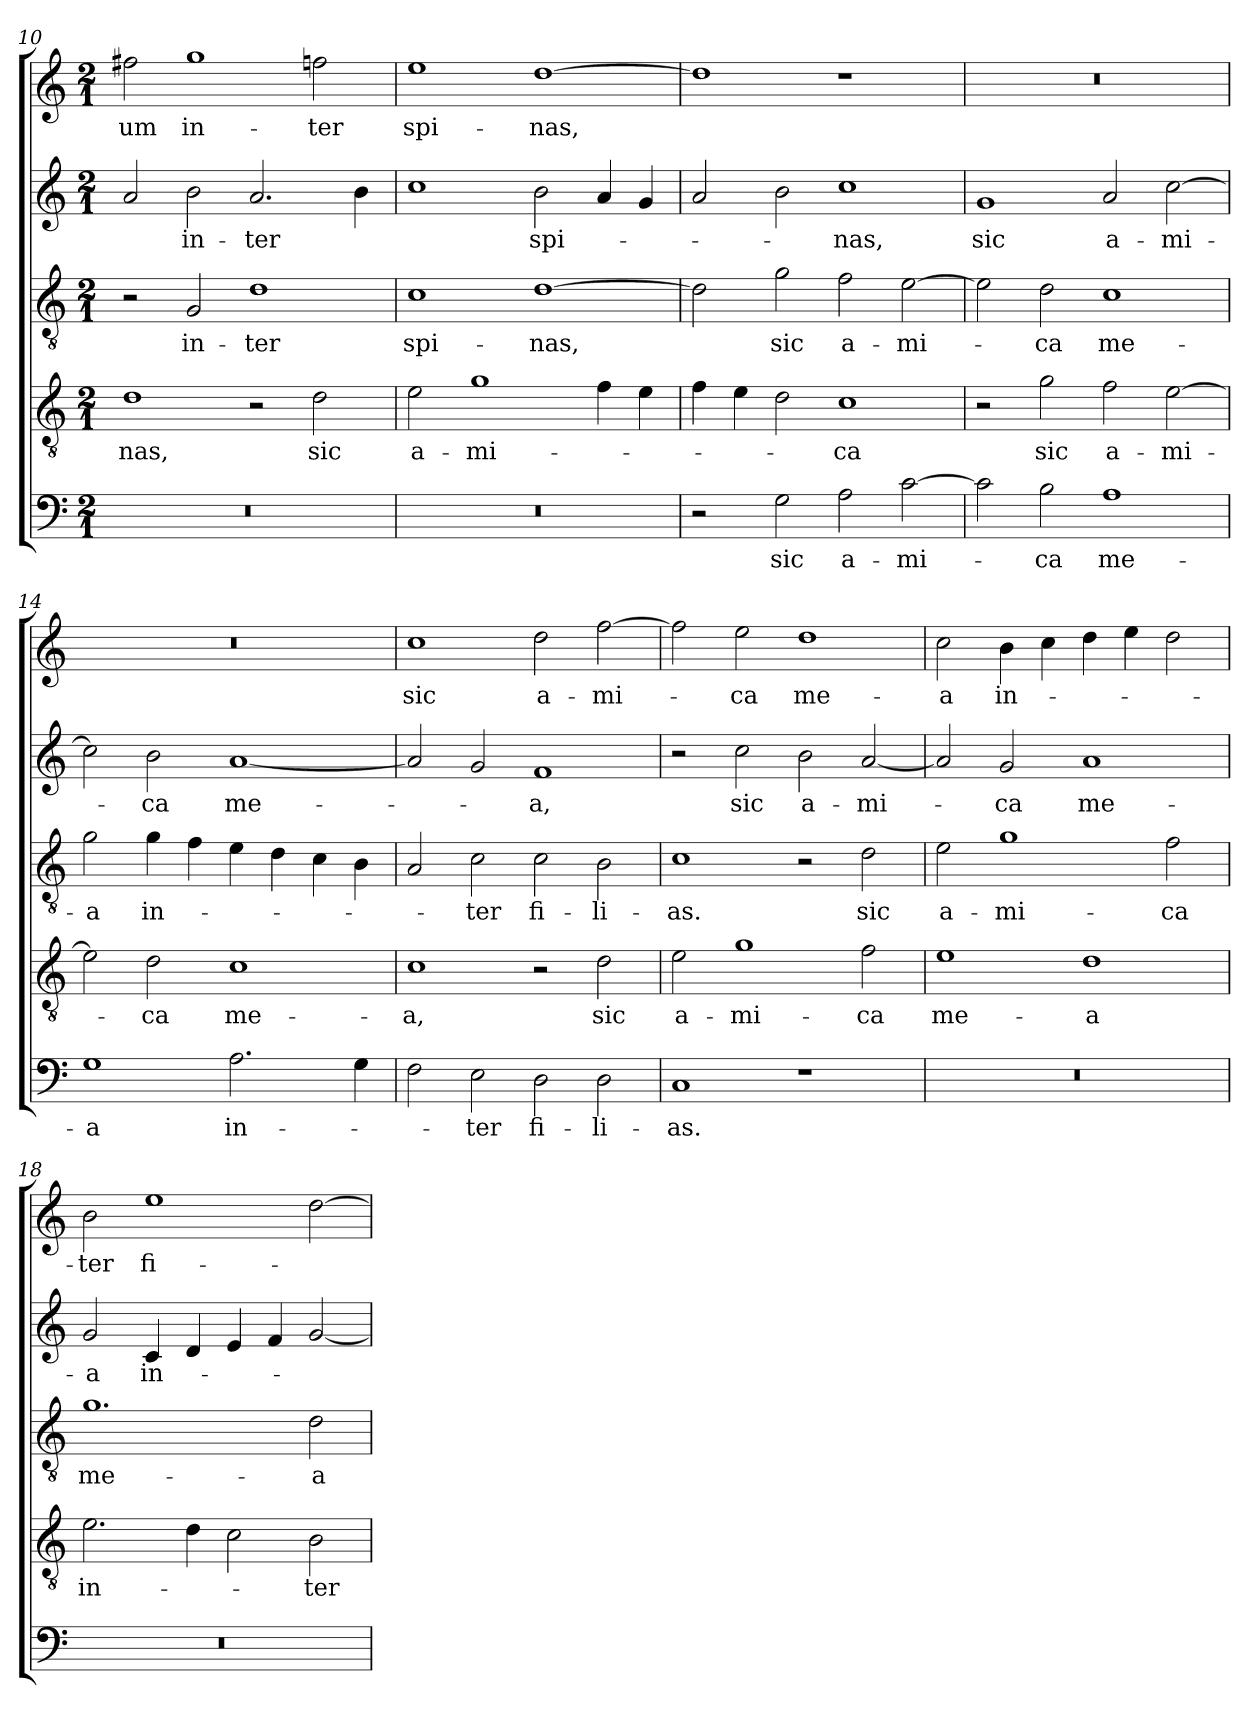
**kern	**text	**kern	**text	**kern	**text	**kern	**text	**kern	**text
*part5	*part5	*part4	*part4	*part3	*part3	*part2	*part2	*part1	*part1
*staff5	*staff5	*staff4	*staff4	*staff3	*staff3	*staff2	*staff2	*staff1	*staff1
*clefF4	*	*clefGv2	*	*clefGv2	*	*clefG2	*	*clefG2	*
*k[]	*	*k[]	*	*k[]	*	*k[]	*	*k[]	*
*C:	*	*C:	*	*C:	*	*C:	*	*C:	*
*M2/1	*	*M2/1	*	*M2/1	*	*M2/1	*	*M2/1	*
=10	=10	=10	=10	=10	=10	=10	=10	=10	=10
!	!	!	!LO:LY:b	!	!	!	!	!	!LO:LY:b
0r	.	1d	-nas,	2r	.	2a/	.	2ff#X\	-um
!	!	!	!	!	!LO:LY:b	!	!LO:LY:b	!	!LO:LY:b
.	.	.	.	2G/	in-	2b\	in-	1gg	in-
!	!	!	!	!	!LO:LY:b	!	!LO:LY:b	!	!
.	.	2r	.	1d	-ter	2.a/	-ter	.	.
!	!	!	!LO:LY:b	!	!	!	!	!	!LO:LY:b
.	.	2d\	sic	.	.	.	.	2ffn\	-ter
.	.	.	.	.	.	4b\	.	.	.
=11	=11	=11	=11	=11	=11	=11	=11	=11	=11
!	!	!	!LO:LY:b	!	!LO:LY:b	!	!	!	!LO:LY:b
0r	.	2e\	a-	1c	spi-	1cc	.	1ee	spi-
!	!	!	!LO:LY:b	!	!	!	!	!	!
.	.	1g	-mi-	.	.	.	.	.	.
!	!	!	!	!	!LO:LY:b	!	!LO:LY:b	!	!LO:LY:b
.	.	.	.	[1d	-nas,	2b\	spi-	[1dd	-nas,
.	.	4f\	.	.	.	4a/	.	.	.
.	.	4e\	.	.	.	4g/	.	.	.
=12	=12	=12	=12	=12	=12	=12	=12	=12	=12
2r	.	4f\	.	2d\]	.	2a/	.	1dd]	.
.	.	4e\	.	.	.	.	.	.	.
!	!LO:LY:b	!	!	!	!LO:LY:b	!	!	!	!
2G\	sic	2d\	.	2g\	sic	2b\	.	.	.
!	!LO:LY:b	!	!LO:LY:b	!	!LO:LY:b	!	!LO:LY:b	!	!
2A\	a-	1c	-ca	2f\	a-	1cc	-nas,	1r	.
!	!LO:LY:b	!	!	!	!LO:LY:b	!	!	!	!
[2c\	-mi-	.	.	[2e\	-mi-	.	.	.	.
!!LO:LB:g=z
=13	=13	=13	=13	=13	=13	=13	=13	=13	=13
!	!	!	!	!	!	!	!LO:LY:b	!	!
2c\]	.	2r	.	2e\]	.	1g	sic	0r	.
!	!LO:LY:b	!	!LO:LY:b	!	!LO:LY:b	!	!	!	!
2B\	-ca	2g\	sic	2d\	-ca	.	.	.	.
!	!LO:LY:b	!	!LO:LY:b	!	!LO:LY:b	!	!LO:LY:b	!	!
1A	me-	2f\	a-	1c	me-	2a/	a-	.	.
!	!	!	!LO:LY:b	!	!	!	!LO:LY:b	!	!
.	.	[2e\	-mi-	.	.	[2cc\	-mi-	.	.
=14	=14	=14	=14	=14	=14	=14	=14	=14	=14
!	!LO:LY:b	!	!	!	!LO:LY:b	!	!	!	!
1G	-a	2e\]	.	2g\	-a	2cc\]	.	0r	.
!	!	!	!LO:LY:b	!	!LO:LY:b	!	!LO:LY:b	!	!
.	.	2d\	-ca	4g\	in-	2b\	-ca	.	.
.	.	.	.	4f\	.	.	.	.	.
!	!LO:LY:b	!	!LO:LY:b	!	!	!	!LO:LY:b	!	!
2.A\	in-	1c	me-	4e\	.	[1a	me-	.	.
.	.	.	.	4d\	.	.	.	.	.
.	.	.	.	4c\	.	.	.	.	.
4G\	.	.	.	4B\	.	.	.	.	.
=15	=15	=15	=15	=15	=15	=15	=15	=15	=15
!	!	!	!LO:LY:b	!	!	!	!	!	!LO:LY:b
2F\	.	1c	-a,	2A/	.	2a/]	.	1cc	sic
!	!LO:LY:b	!	!	!	!LO:LY:b	!	!	!	!
2E\	-ter	.	.	2c\	-ter	2g/	.	.	.
!	!LO:LY:b	!	!	!	!LO:LY:b	!	!LO:LY:b	!	!LO:LY:b
2D\	fi-	2r	.	2c\	fi-	1f	-a,	2dd\	a-
!	!LO:LY:b	!	!LO:LY:b	!	!LO:LY:b	!	!	!	!LO:LY:b
2D\	-li-	2d\	sic	2B\	-li-	.	.	[2ff\	-mi-
=16	=16	=16	=16	=16	=16	=16	=16	=16	=16
!	!LO:LY:b	!	!LO:LY:b	!	!LO:LY:b	!	!	!	!
1C	-as.	2e\	a-	1c	-as.	2r	.	2ff\]	.
!	!	!	!LO:LY:b	!	!	!	!LO:LY:b	!	!LO:LY:b
.	.	1g	-mi-	.	.	2cc\	sic	2ee\	-ca
!	!	!	!	!	!	!	!LO:LY:b	!	!LO:LY:b
1r	.	.	.	2r	.	2b\	a-	1dd	me-
!	!	!	!LO:LY:b	!	!LO:LY:b	!	!LO:LY:b	!	!
.	.	2f\	-ca	2d\	sic	[2a/	-mi-	.	.
=17	=17	=17	=17	=17	=17	=17	=17	=17	=17
!	!	!	!LO:LY:b	!	!LO:LY:b	!	!	!	!LO:LY:b
0r	.	1e	me-	2e\	a-	2a/]	.	2cc\	-a
!	!	!	!	!	!LO:LY:b	!	!LO:LY:b	!	!LO:LY:b
.	.	.	.	1g	-mi-	2g/	-ca	4b\	in-
.	.	.	.	.	.	.	.	4cc\	.
!	!	!	!LO:LY:b	!	!	!	!LO:LY:b	!	!
.	.	1d	-a	.	.	1a	me-	4dd\	.
.	.	.	.	.	.	.	.	4ee\	.
!	!	!	!	!	!LO:LY:b	!	!	!	!
.	.	.	.	2f\	-ca	.	.	2dd\	.
=18	=18	=18	=18	=18	=18	=18	=18	=18	=18
!	!	!	!LO:LY:b	!	!LO:LY:b	!	!LO:LY:b	!	!LO:LY:b
0r	.	2.e\	in-	1.g	me-	2g/	-a	2b\	-ter
!	!	!	!	!	!	!	!LO:LY:b	!	!LO:LY:b
.	.	.	.	.	.	4c/	in-	1ee	fi-
.	.	4d\	.	.	.	4d/	.	.	.
.	.	2c\	.	.	.	4e/	.	.	.
.	.	.	.	.	.	4f/	.	.	.
!	!	!	!LO:LY:b	!	!LO:LY:b	!	!	!	!
.	.	2B\	-ter	2d\	-a	[2g/	.	[2dd\	.
=	=	=	=	=	=	=	=	=	=
*-	*-	*-	*-	*-	*-	*-	*-	*-	*-
